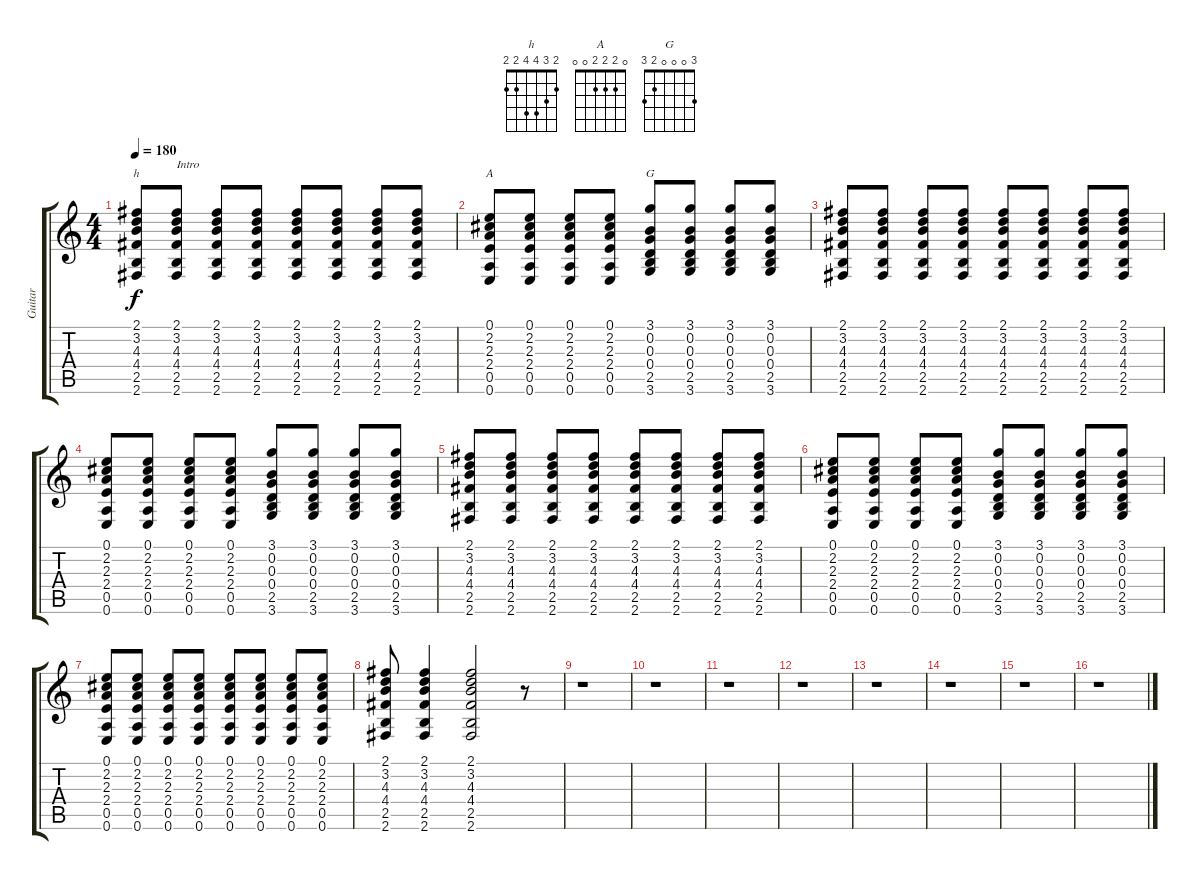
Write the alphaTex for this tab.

\track ("Guitar" "Guitar") {instrument electricguitarclean}
\staff {score tabs}
\tuning (E4 B3 G3 D3 A2 E2) {hide}
\chord ("h" 2 3 4 4 2 2)
\chord ("A" 0 2 2 2 0 0)
\chord ("G" 3 0 0 0 2 3)
\ts (4 4)
\tempo 180
\clef g2
\ks c
(2.1 3.2 4.3 4.4 2.5 2.6).8{ch "h" dy f} (2.1 3.2 4.3 4.4 2.5 2.6).8{txt "Intro"} (2.1 3.2 4.3 4.4 2.5 2.6).8 (2.1 3.2 4.3 4.4 2.5 2.6).8 (2.1 3.2 4.3 4.4 2.5 2.6).8 (2.1 3.2 4.3 4.4 2.5 2.6).8 (2.1 3.2 4.3 4.4 2.5 2.6).8 (2.1 3.2 4.3 4.4 2.5 2.6).8 |
(0.1 2.2 2.3 2.4 0.5 0.6).8{ch "A"} (0.1 2.2 2.3 2.4 0.5 0.6).8 (0.1 2.2 2.3 2.4 0.5 0.6).8 (0.1 2.2 2.3 2.4 0.5 0.6).8 (3.1 0.2 0.3 0.4 2.5 3.6).8{ch "G"} (3.1 0.2 0.3 0.4 2.5 3.6).8 (3.1 0.2 0.3 0.4 2.5 3.6).8 (3.1 0.2 0.3 0.4 2.5 3.6).8 |
(2.1 3.2 4.3 4.4 2.5 2.6).8 (2.1 3.2 4.3 4.4 2.5 2.6).8 (2.1 3.2 4.3 4.4 2.5 2.6).8 (2.1 3.2 4.3 4.4 2.5 2.6).8 (2.1 3.2 4.3 4.4 2.5 2.6).8 (2.1 3.2 4.3 4.4 2.5 2.6).8 (2.1 3.2 4.3 4.4 2.5 2.6).8 (2.1 3.2 4.3 4.4 2.5 2.6).8 |
(0.1 2.2 2.3 2.4 0.5 0.6).8 (0.1 2.2 2.3 2.4 0.5 0.6).8 (0.1 2.2 2.3 2.4 0.5 0.6).8 (0.1 2.2 2.3 2.4 0.5 0.6).8 (3.1 0.2 0.3 0.4 2.5 3.6).8 (3.1 0.2 0.3 0.4 2.5 3.6).8 (3.1 0.2 0.3 0.4 2.5 3.6).8 (3.1 0.2 0.3 0.4 2.5 3.6).8 |
(2.1 3.2 4.3 4.4 2.5 2.6).8 (2.1 3.2 4.3 4.4 2.5 2.6).8 (2.1 3.2 4.3 4.4 2.5 2.6).8 (2.1 3.2 4.3 4.4 2.5 2.6).8 (2.1 3.2 4.3 4.4 2.5 2.6).8 (2.1 3.2 4.3 4.4 2.5 2.6).8 (2.1 3.2 4.3 4.4 2.5 2.6).8 (2.1 3.2 4.3 4.4 2.5 2.6).8 |
(0.1 2.2 2.3 2.4 0.5 0.6).8 (0.1 2.2 2.3 2.4 0.5 0.6).8 (0.1 2.2 2.3 2.4 0.5 0.6).8 (0.1 2.2 2.3 2.4 0.5 0.6).8 (3.1 0.2 0.3 0.4 2.5 3.6).8 (3.1 0.2 0.3 0.4 2.5 3.6).8 (3.1 0.2 0.3 0.4 2.5 3.6).8 (3.1 0.2 0.3 0.4 2.5 3.6).8 |
(0.1 2.2 2.3 2.4 0.5 0.6).8 (0.1 2.2 2.3 2.4 0.5 0.6).8 (0.1 2.2 2.3 2.4 0.5 0.6).8 (0.1 2.2 2.3 2.4 0.5 0.6).8 (0.1 2.2 2.3 2.4 0.5 0.6).8 (0.1 2.2 2.3 2.4 0.5 0.6).8 (0.1 2.2 2.3 2.4 0.5 0.6).8 (0.1 2.2 2.3 2.4 0.5 0.6).8 |
(2.1 3.2 4.3 4.4 2.5 2.6).8 (2.1 3.2 4.3 4.4 2.5 2.6).4 (2.1 3.2 4.3 4.4 2.5 2.6).2 r.8 |
r.1 |
r.1 |
r.1 |
r.1 |
r.1 |
r.1 |
r.1 |
r.1
